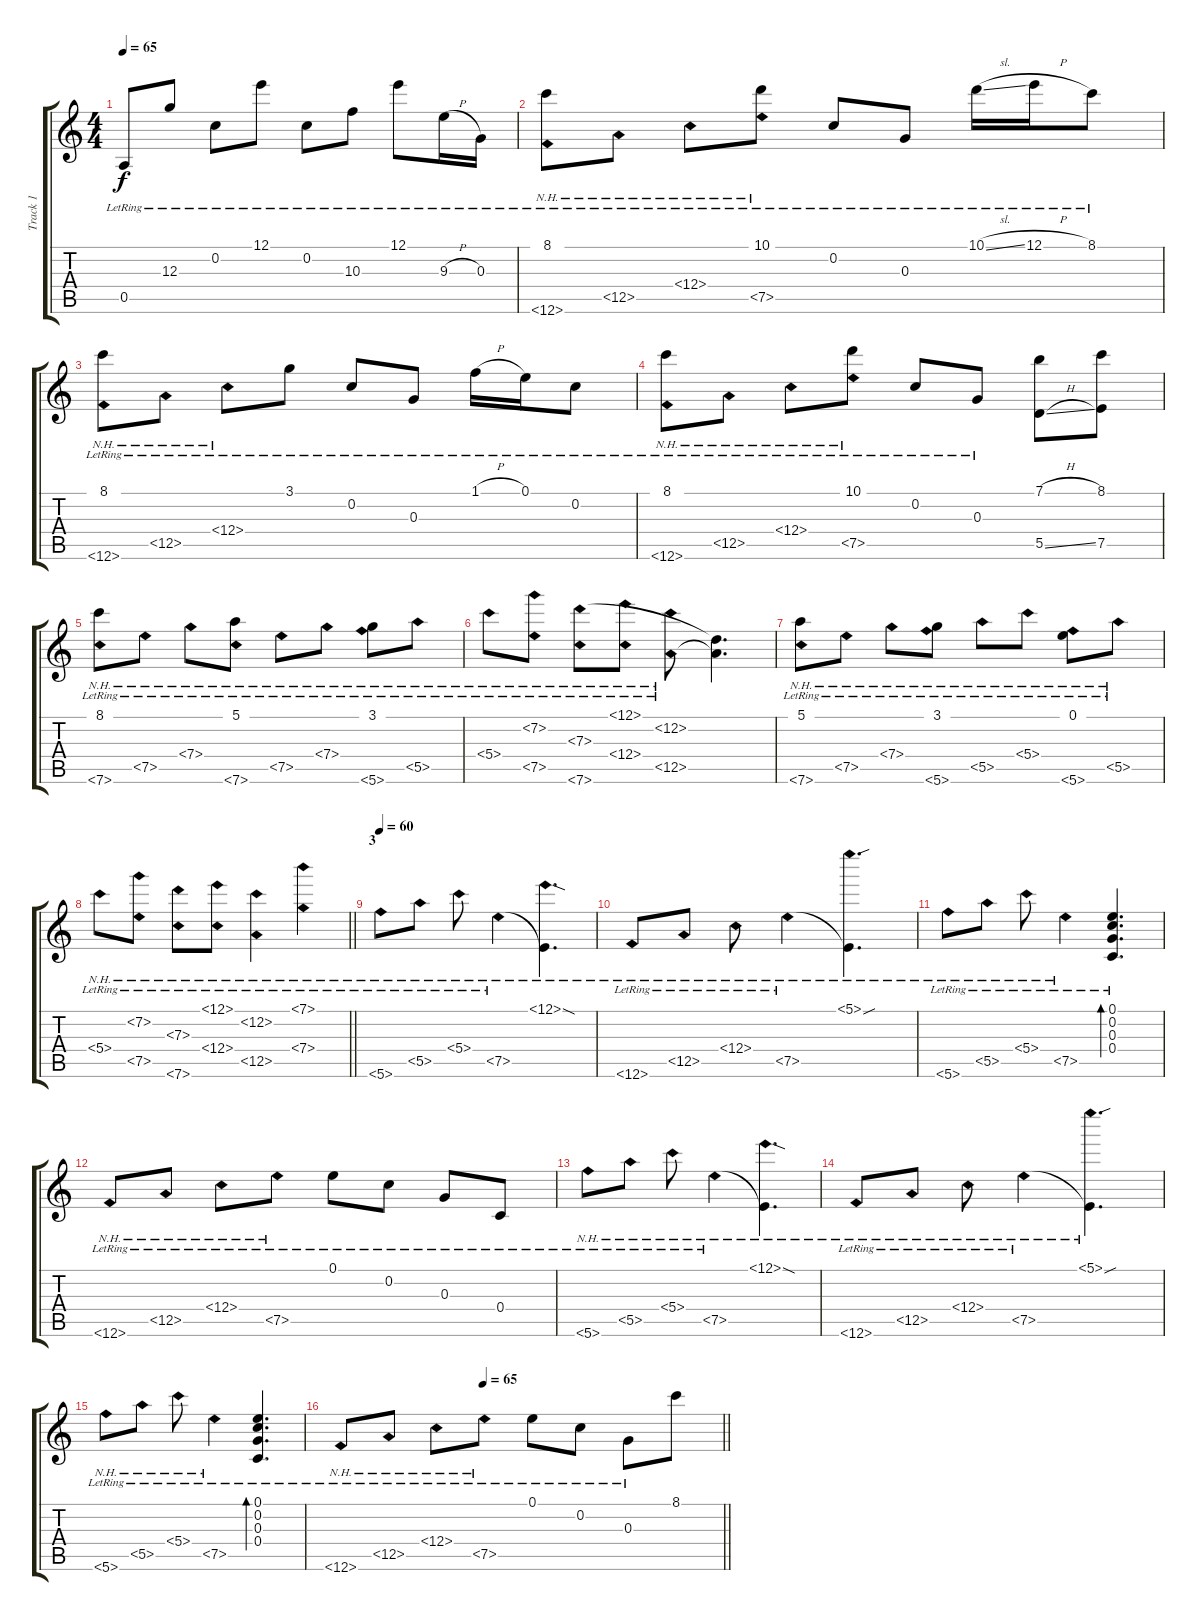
\track ("Track 1" "Track 1") {instrument acousticguitarsteel}
\staff {score tabs}
\tuning (E4 C4 G3 C3 A2 F2) {hide}
\ts (4 4)
\tempo 65
\clef g2
\ks c
0.5{lr}.8{dy f} 12.3{lr}.8 0.2{lr}.8 12.1{lr}.8 0.2{lr}.8 10.3{lr}.8 12.1{lr}.8 9.3{h lr}.16 0.3{lr}.16 |
(8.1{lr} 12.6{nh lr}).8 12.5{nh lr}.8 12.4{nh lr}.8 (10.1{lr} 7.5{nh lr}).8 0.2{lr}.8 0.3{lr}.8 10.1{sl lr}.16 12.1{h lr}.16 8.1{lr}.8 |
(8.1{lr} 12.6{nh lr}).8 12.5{nh lr}.8 12.4{nh lr}.8 3.1{lr}.8 0.2{lr}.8 0.3{lr}.8 1.1{h lr}.16 0.1{lr}.16 0.2{lr}.8 |
(8.1{lr} 12.6{nh lr}).8 12.5{nh lr}.8 12.4{nh lr}.8 (10.1{lr} 7.5{nh lr}).8 0.2{lr}.8 0.3{lr}.8 (7.1{h} 5.5{sl}).8 (8.1 7.5).8 |
(8.1{lr} 7.6{nh lr}).8 7.5{nh lr}.8 7.4{nh lr}.8 (5.1{lr} 7.6{nh lr}).8 7.5{nh lr}.8 7.4{nh lr}.8 (3.1{lr} 5.6{nh lr}).8 5.5{nh lr}.8 |
5.4{nh lr}.8 (7.2{nh lr} 7.5{nh lr}).8 (7.3{nh lr} 7.6{nh lr}).8 (12.1{nh lr} 12.4{nh lr}).8 (12.2{nh lr} 12.5{nh lr}).8 (7.3{t} 12.5{t}).4{d} |
(5.1{lr} 7.6{nh lr}).8 7.5{nh lr}.8 7.4{nh lr}.8 (3.1{lr} 5.6{nh lr}).8 5.5{nh lr}.8 5.4{nh lr}.8 (0.1{lr} 5.6{nh lr}).8 5.5{nh lr}.8 |
\barLineRight lightlight
5.4{nh lr}.8 (7.2{nh lr} 7.5{nh lr}).8 (7.3{nh lr} 7.6{nh lr}).8 (12.1{nh lr} 12.4{nh lr}).8 (12.2{nh lr} 12.5{nh lr}).4 (7.1{nh lr} 7.4{nh lr}).4 |
\section ("" "3")
\tempo 60
5.6{nh lr}.8 5.5{nh lr}.8 5.4{nh lr}.8 7.5{nh lr}.4 (12.1{nh sod} 7.5{t}).4{d} |
12.6{nh lr}.8 12.5{nh lr}.8 12.4{nh lr}.8 7.5{nh lr}.4 (5.1{nh sou} 7.5{t}).4{d} |
5.6{nh lr}.8 5.5{nh lr}.8 5.4{nh lr}.8 7.5{nh lr}.4 (0.1{lr} 0.2{lr} 0.3{lr} 0.4).4{d bd 120} |
12.6{nh lr}.8 12.5{nh lr}.8 12.4{nh lr}.8 7.5{nh lr}.8 0.1{lr}.8 0.2{lr}.8 0.3{lr}.8 0.4{lr}.8 |
5.6{nh lr}.8 5.5{nh lr}.8 5.4{nh lr}.8 7.5{nh lr}.4 (12.1{nh sod} 7.5{t}).4{d} |
12.6{nh lr}.8 12.5{nh lr}.8 12.4{nh lr}.8 7.5{nh lr}.4 (5.1{nh sou} 7.5{t}).4{d} |
5.6{nh lr}.8 5.5{nh lr}.8 5.4{nh lr}.8 7.5{nh lr}.4 (0.1{lr} 0.2{lr} 0.3{lr} 0.4).4{d bd 120} |
\tempo (65 0.375)
\barLineRight lightlight
12.6{nh lr}.8 12.5{nh lr}.8 12.4{nh lr}.8 7.5{nh lr}.8 0.1{lr}.8 0.2{lr}.8 0.3{lr}.8 8.1.8
